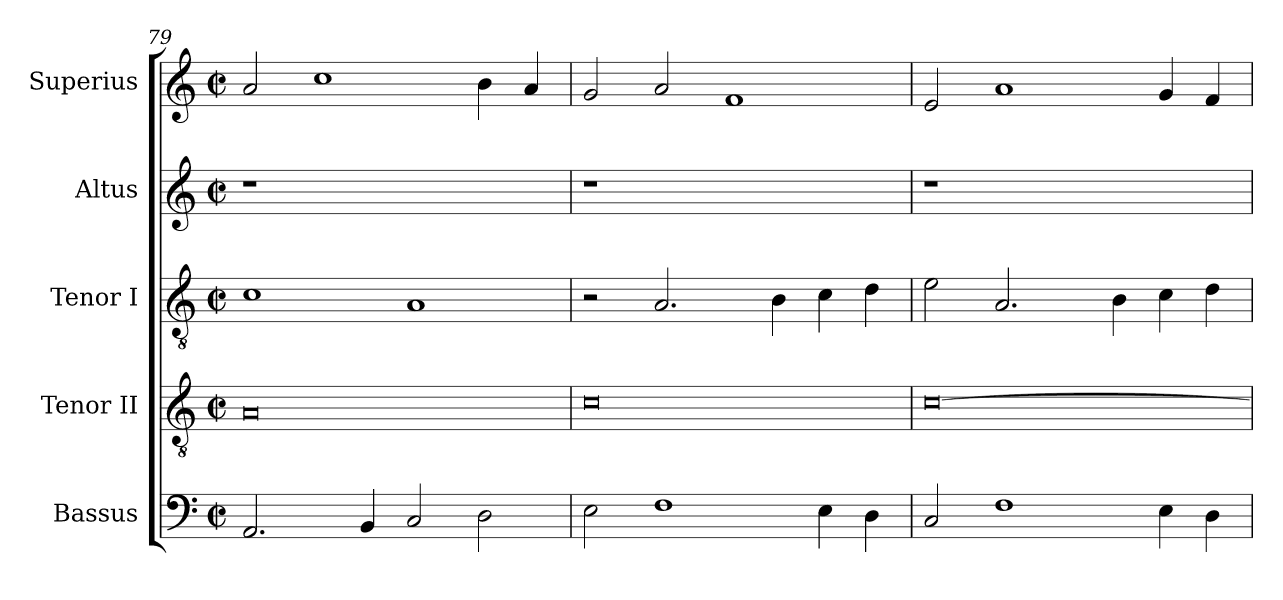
**kern	**kern	**kern	**kern	**kern
*part5	*part4	*part3	*part2	*part1
*staff5	*staff4	*staff3	*staff2	*staff1
*I"Bassus	*I"Tenor II	*I"Tenor I	*I"Altus	*I"Superius
*I'B.	*	*	*	*I'S.
*clefF4	*clefGv2	*clefGv2	*clefG2	*clefG2
*	*ITrd7c12	*ITrd7c12	*	*
*k[]	*k[]	*k[]	*k[]	*k[]
*C:	*C:	*C:	*C:	*C:
*M2/2	*M2/2	*M2/2	*M2/2	*M2/2
*met(c|)	*met(c|)	*met(c|)	*met(c|)	*met(c|)
=79	=79	=79	=79	=79
!	!	!	!LO:N:vis=1	!
2.AAi/	0AAi	1Ci	1r	2ai/
.	.	.	.	1cci
4BBi/	.	.	.	.
2Ci/	.	1AAi	1ryy	.
2Di\	.	.	.	4bi\
.	.	.	.	4ai/
=80	=80	=80	=80	=80
!	!	!	!LO:N:vis=1	!
2Ei\	0Ci	2r	1r	2gi/
1Fi	.	2.AAi/	.	2ai/
.	.	.	1ryy	1fi
.	.	4BBi\	.	.
4Ei\	.	4Ci\	.	.
4Di\	.	4Di\	.	.
!!LO:PB:g=z
=81	=81	=81	=81	=81
!	!	!	!LO:N:vis=1	!
2Ci/	[>0Ci	2Ei\	1r	2ei/
1Fi	.	2.AAi/	.	1ai
.	.	.	1ryy	.
.	.	4BBi\	.	.
4Ei\	.	4Ci\	.	4gi/
4Di\	.	4Di\	.	4fi/
=	=	=	=	=
*-	*-	*-	*-	*-
